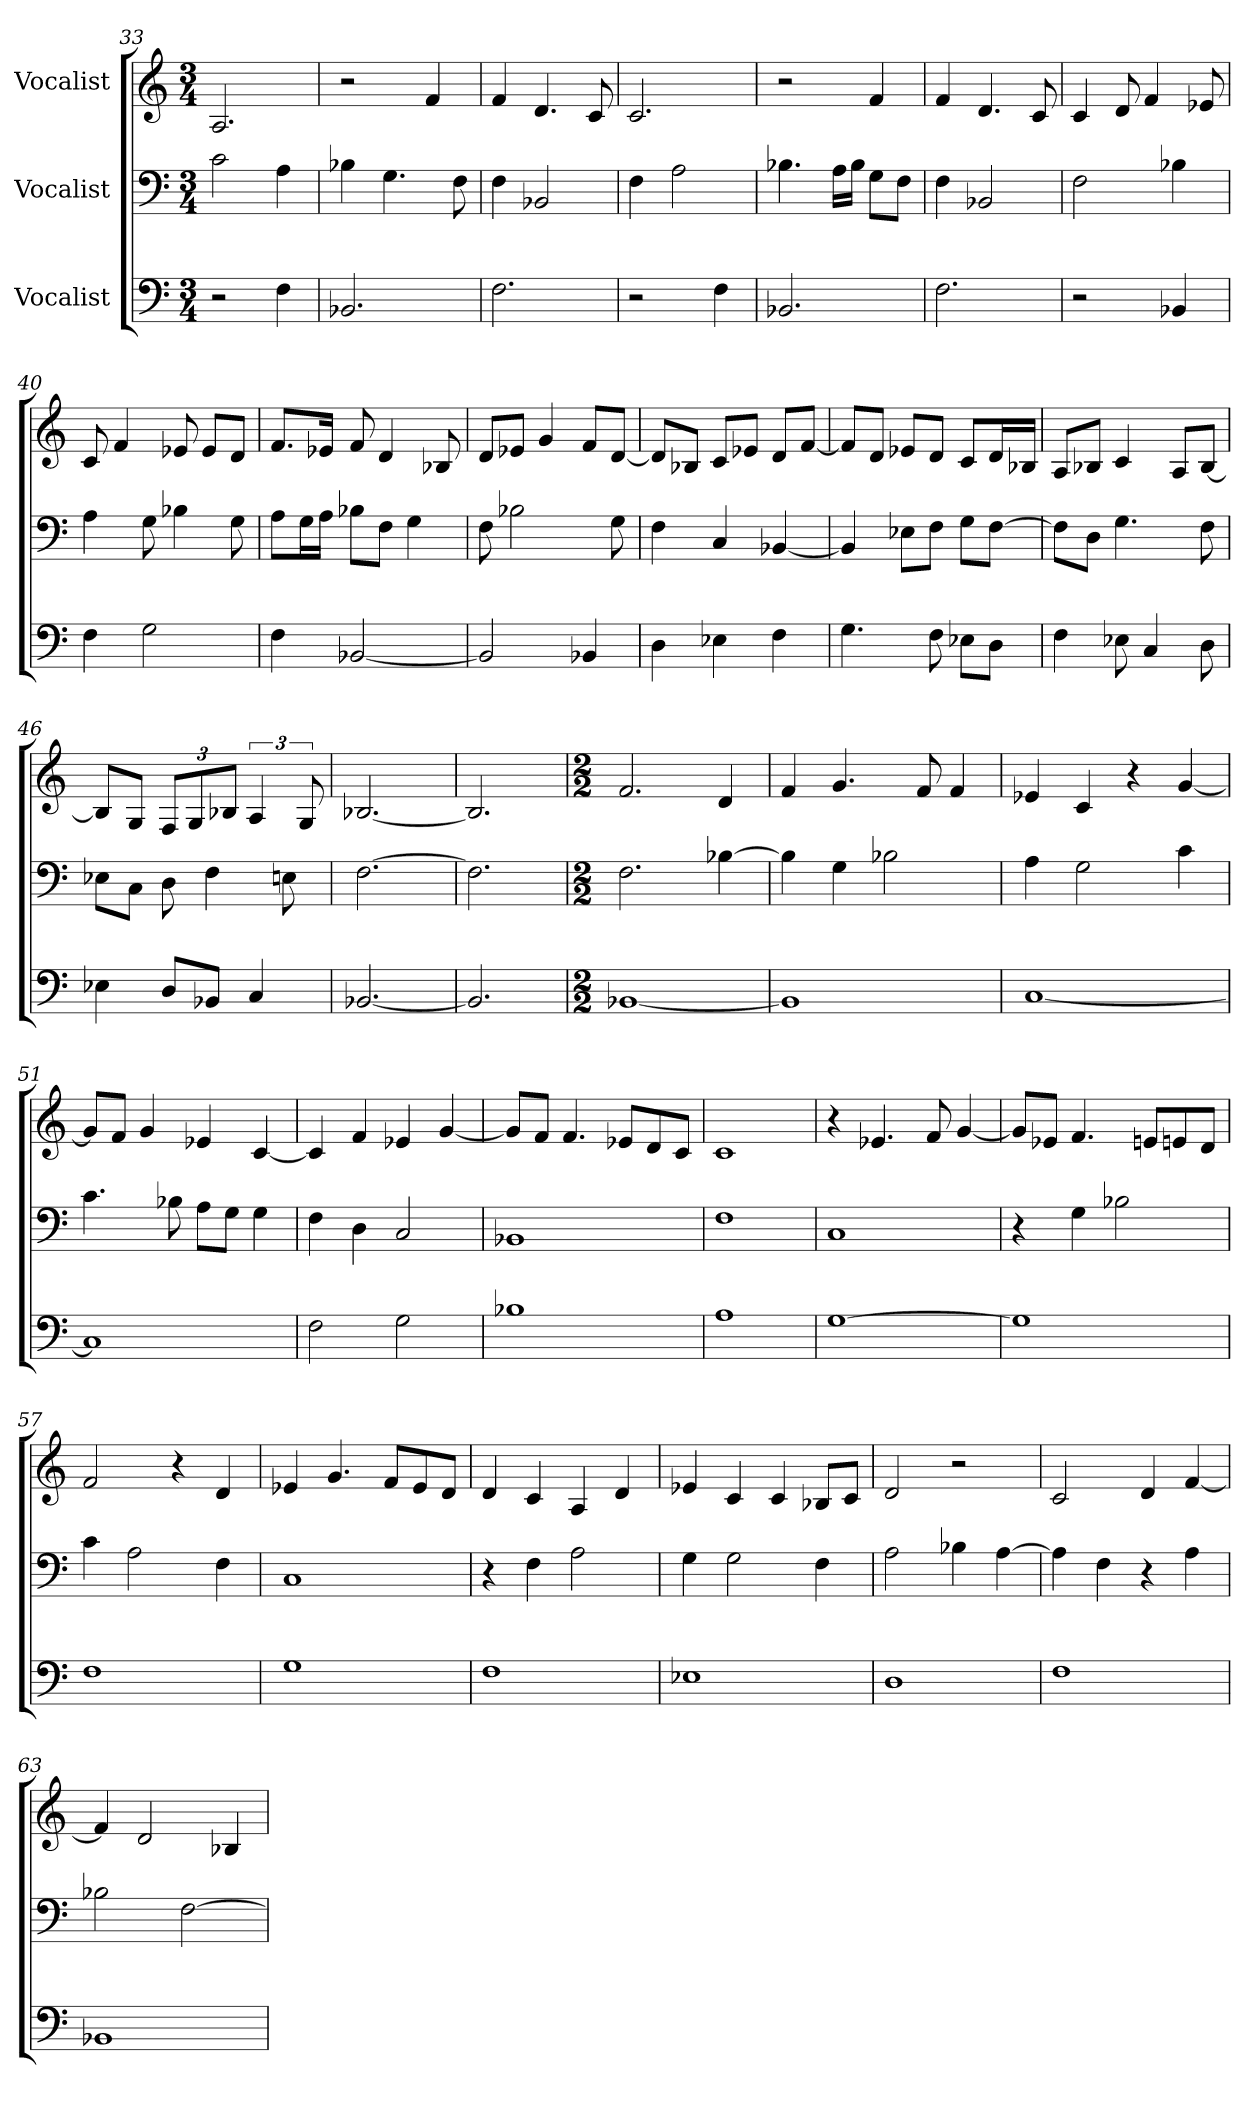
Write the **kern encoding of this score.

**kern	**kern	**kern
*part3	*part2	*part1
*staff3	*staff2	*staff1
*I"Vocalist	*I"Vocalist	*I"Vocalist
*M3/4	*M3/4	*M3/4
=33	=33	=33
2r	2c	2.A
4F	4A	.
=34	=34	=34
2.BB-X	4B-X	2r
.	4.G	.
.	.	4f
.	8F	.
=35	=35	=35
2.F	4F	4f
.	2BB-X	4.d
.	.	8c
=36	=36	=36
2r	4F	2.c
.	2A	.
4F	.	.
=37	=37	=37
2.BB-X	4.B-X	2r
.	16ALL	.
.	16B-JJ	.
.	8GL	4f
.	8FJ	.
=38	=38	=38
2.F	4F	4f
.	2BB-X	4.d
.	.	8c
=39	=39	=39
2r	2F	4c
.	.	8d
.	.	4f
4BB-X	4B-X	.
.	.	8e-X
=40	=40	=40
4F	4A	8c
.	.	4f
2G	8G	.
.	4B-X	8e-X
.	.	8e-L
.	8G	8dJ
=41	=41	=41
4F	8AL	8.fL
.	16GL	.
.	16AJJ	16e-XJk
[2BB-X	8B-XL	8f
.	8FJ	4d
.	4G	.
.	.	8B-X
=42	=42	=42
2BB-]	8F	8dL
.	2B-X	8e-XJ
.	.	4g
4BB-X	.	8fL
.	8G	[8dJ
=43	=43	=43
4D	4F	8dL]
.	.	8B-XJ
4E-X	4C	8cL
.	.	8e-XJ
4F	[4BB-X	8dL
.	.	[8fJ
=44	=44	=44
4.G	4BB-]	8fL]
.	.	8dJ
.	8E-XL	8e-XL
8F	8FJ	8dJ
8E-XL	8GL	8cL
8DJ	[8FJ	16dL
.	.	16B-XJJ
=45	=45	=45
4F	8FL]	8AL
.	8DJ	8B-XJ
8E-X	4.G	4c
4C	.	.
.	.	8AL
8D	8F	[8B-J
=46	=46	=46
4E-X	8E-XL	8B-L]
.	8CJ	8GJ
8DL	8D	12FL
.	.	12G
8BB-XJ	4F	.
.	.	12B-XJ
4C	.	6A
.	8En	.
.	.	12G
=47	=47	=47
[2.BB-X	[2.F	[2.B-X
=47a	=47a	=47a
2.BB-]	2.F]	2.B-]
=48	=48	=48
*M2/2	*M2/2	*M2/2
[1BB-X	2.F	2.f
.	[4B-X	4d
=49	=49	=49
1BB-]	4B-]	4f
.	4G	4.g
.	2B-X	.
.	.	8f
.	.	4f
=50	=50	=50
[1C	4A	4e-X
.	2G	4c
.	.	4r
.	4c	[4g
=51	=51	=51
1C]	4.c	8gL]
.	.	8fJ
.	.	4g
.	8B-X	.
.	8AL	4e-X
.	8GJ	.
.	4G	[4c
=52	=52	=52
2F	4F	4c]
.	4D	4f
2G	2C	4e-X
.	.	[4g
=53	=53	=53
1B-X	1BB-X	8gL]
.	.	8fJ
.	.	4.f
.	.	8e-XL
.	.	8d
.	.	8cJ
=54	=54	=54
1A	1F	1c
=55	=55	=55
[1G	1C	4r
.	.	4.e-X
.	.	8f
.	.	[4g
=56	=56	=56
1G]	4r	8gL]
.	.	8e-XJ
.	4G	4.f
.	2B-X	.
.	.	8enL
.	.	8en
.	.	8dJ
=57	=57	=57
1F	4c	2f
.	2A	.
.	.	4r
.	4F	4d
=58	=58	=58
1G	1C	4e-X
.	.	4.g
.	.	8fL
.	.	8e-
.	.	8dJ
=59	=59	=59
1F	4r	4d
.	4F	4c
.	2A	4A
.	.	4d
=60	=60	=60
1E-X	4G	4e-X
.	2G	4c
.	.	4c
.	4F	8B-XL
.	.	8cJ
=61	=61	=61
1D	2A	2d
.	4B-X	2r
.	[4A	.
=62	=62	=62
1F	4A]	2c
.	4F	.
.	4r	4d
.	4A	[4f
=63	=63	=63
1BB-X	2B-X	4f]
.	.	2d
.	[2F	.
.	.	4B-X
=	=	=
*-	*-	*-
